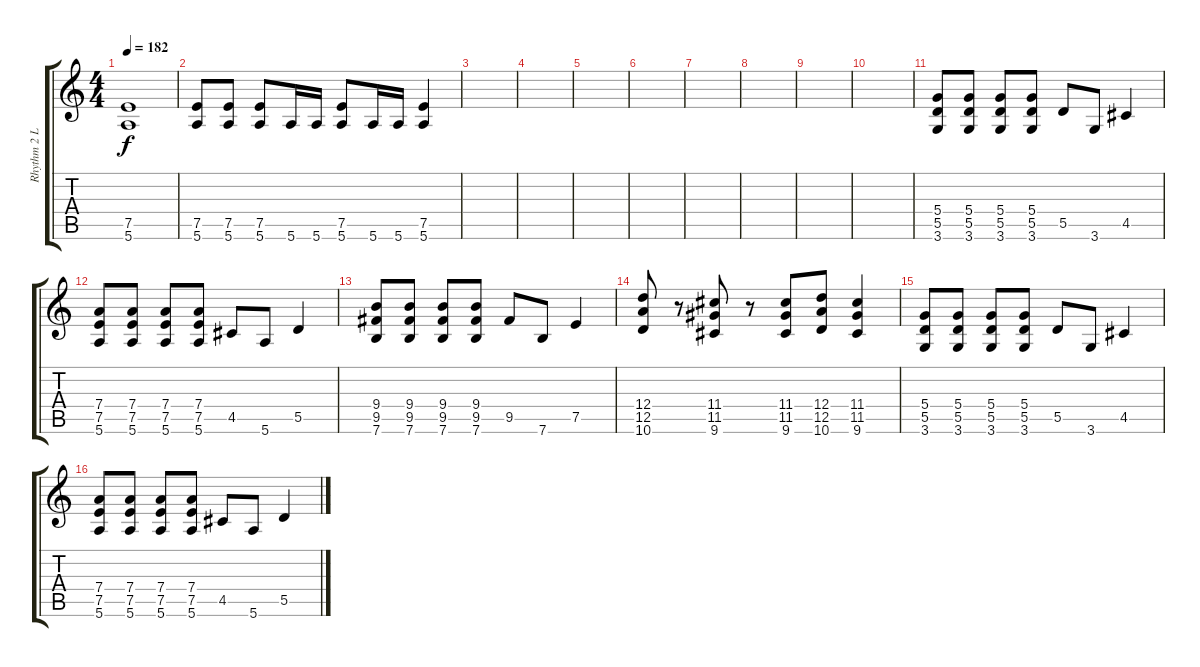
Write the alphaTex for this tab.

\track ("Rhythm 2 L" "Rhythm 2 L") {instrument distortionguitar}
\staff {score tabs}
\tuning (E4 B3 G3 D3 A2 E2) {hide}
\ts (4 4)
\tempo 182
\clef g2
\ks c
(7.5 5.6).1{dy f} |
(7.5 5.6).8 (7.5 5.6).8 (7.5 5.6).8 5.6.16 5.6.16 (7.5 5.6).8 5.6.16 5.6.16 (7.5 5.6).4 |
|
|
|
|
|
|
|
|
(5.4 5.5 3.6).8 (5.4 5.5 3.6).8 (5.4 5.5 3.6).8 (5.4 5.5 3.6).8 5.5.8 3.6.8 4.5.4 |
(7.4 7.5 5.6).8 (7.4 7.5 5.6).8 (7.4 7.5 5.6).8 (7.4 7.5 5.6).8 4.5.8 5.6.8 5.5.4 |
(9.4 9.5 7.6).8 (9.4 9.5 7.6).8 (9.4 9.5 7.6).8 (9.4 9.5 7.6).8 9.5.8 7.6.8 7.5.4 |
(12.4 12.5 10.6).8 r.8 (11.4 11.5 9.6).8 r.8 (11.4 11.5 9.6).8 (12.4 12.5 10.6).8 (11.4 11.5 9.6).4 |
(5.4 5.5 3.6).8 (5.4 5.5 3.6).8 (5.4 5.5 3.6).8 (5.4 5.5 3.6).8 5.5.8 3.6.8 4.5.4 |
(7.4 7.5 5.6).8 (7.4 7.5 5.6).8 (7.4 7.5 5.6).8 (7.4 7.5 5.6).8 4.5.8 5.6.8 5.5.4
